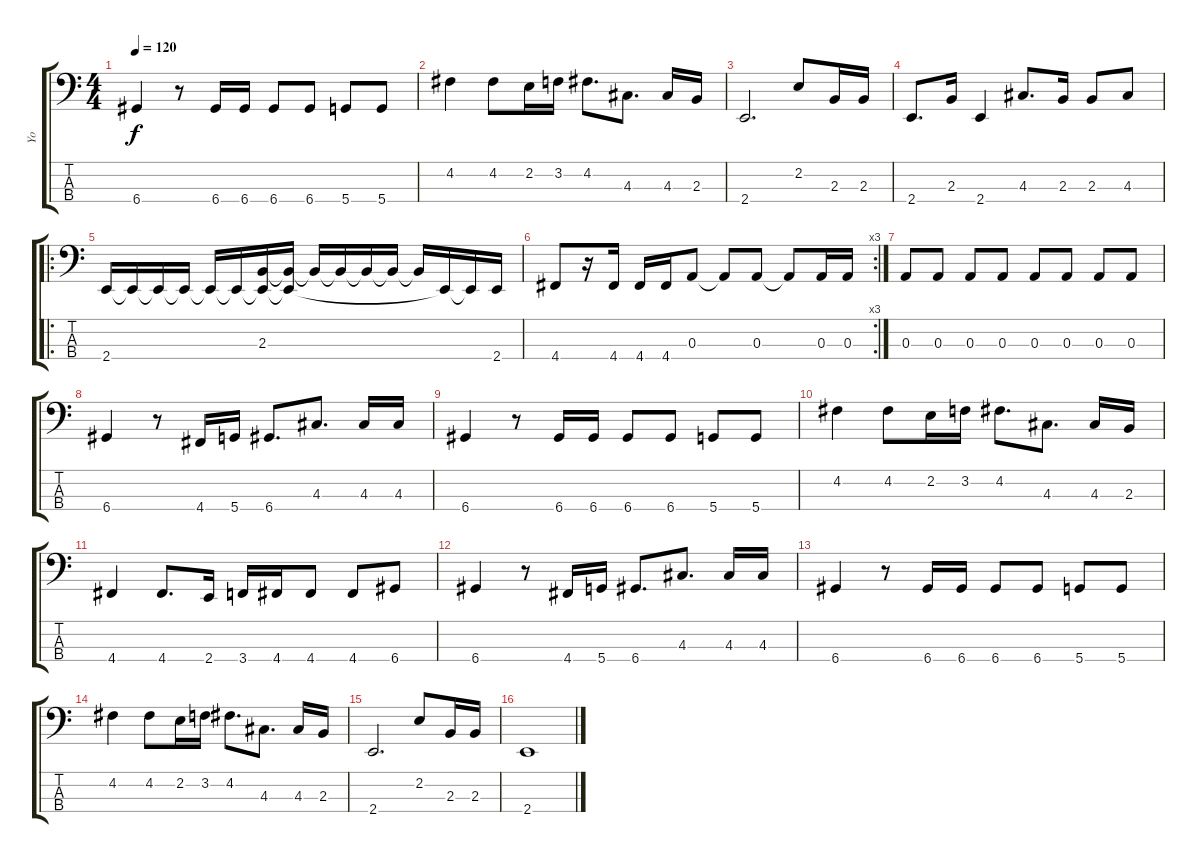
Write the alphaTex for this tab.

\track ("Yo" "Yo") {instrument electricbassfinger}
\staff {score tabs}
\tuning (G2 D2 A1 D1) {hide}
\ts (4 4)
\tempo 120
\clef f4
\ks c
6.4.4{dy f} r.8 6.4.16 6.4.16 6.4.8 6.4.8 5.4.8 5.4.8 |
4.2.4 4.2.8 2.2.16 3.2.16 4.2.8{d} 4.3.8{d} 4.3.16 2.3.16 |
2.4.2{d} 2.2.8 2.3.16 2.3.16 |
2.4.8{d} 2.3.16 2.4.4 4.3.8{d} 2.3.16 2.3.8 4.3.8 |
\ro
2.4.16 2.4{t}.16 2.4{t}.16 2.4{t}.16 2.4{t}.16 2.4{t}.16 (2.3 2.4{t}).16 (2.3{t} 2.4{t}).16 2.3{t}.16 2.3{t}.16 2.3{t}.16 2.3{t}.16 2.3{t}.16 2.4{t}.16 2.4{t}.16 2.4.16 |
\rc 3
4.4.8 r.16 4.4.16 4.4.16 4.4.16 0.3.8 0.3{t}.8 0.3.8 0.3{t}.8 0.3.16 0.3.16 |
0.3.8 0.3.8 0.3.8 0.3.8 0.3.8 0.3.8 0.3.8 0.3.8 |
6.4.4 r.8 4.4.16 5.4.16 6.4.8{d} 4.3.8{d} 4.3.16 4.3.16 |
6.4.4 r.8 6.4.16 6.4.16 6.4.8 6.4.8 5.4.8 5.4.8 |
4.2.4 4.2.8 2.2.16 3.2.16 4.2.8{d} 4.3.8{d} 4.3.16 2.3.16 |
4.4.4 4.4.8{d} 2.4.16 3.4.16 4.4.16 4.4.8 4.4.8 6.4.8 |
6.4.4 r.8 4.4.16 5.4.16 6.4.8{d} 4.3.8{d} 4.3.16 4.3.16 |
6.4.4 r.8 6.4.16 6.4.16 6.4.8 6.4.8 5.4.8 5.4.8 |
4.2.4 4.2.8 2.2.16 3.2.16 4.2.8{d} 4.3.8{d} 4.3.16 2.3.16 |
2.4.2{d} 2.2.8 2.3.16 2.3.16 |
2.4.1
